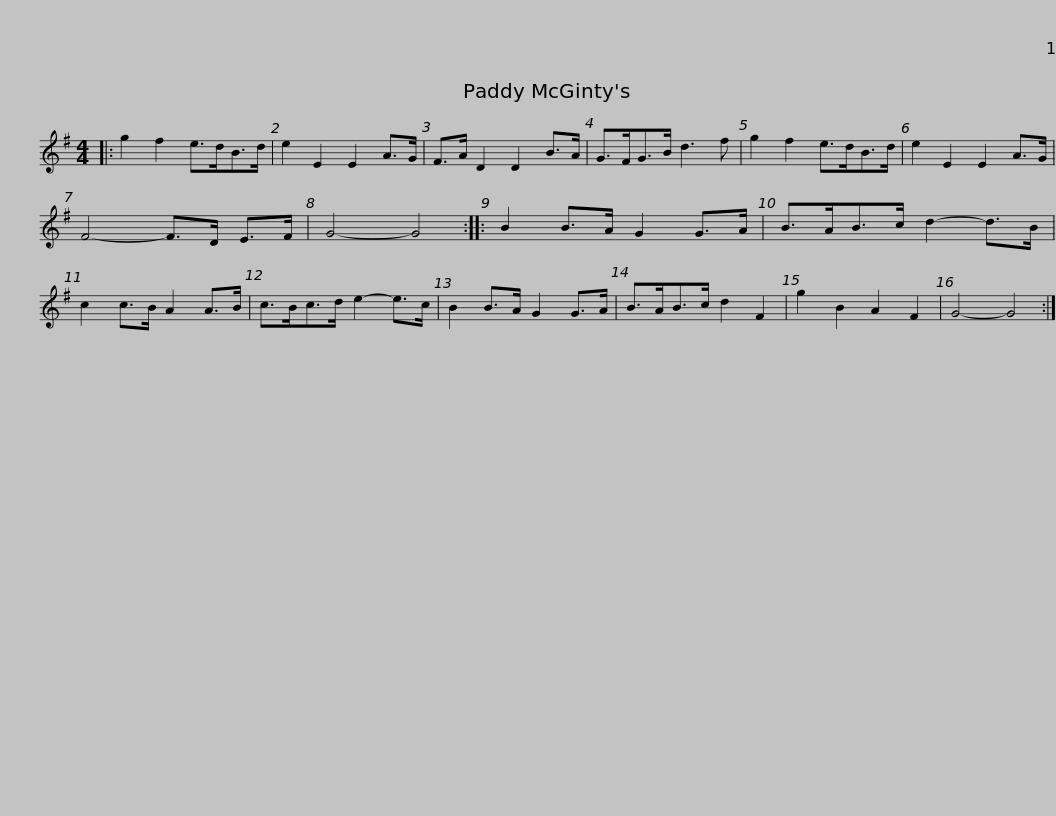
X:1
L:1/8
M:4/4
I:linebreak $
K:G
V:1 treble
V:1
|: g2 f2 e>dB>d | e2 E2 E2 A>G | F>A D2 D2 B>A | G>FG>B d3 f | g2 f2 e>dB>d | %5
 e2 E2 E2 A>G |$ F4- F>D E>F | G4- G4 :: B2 B>A G2 G>A | B>AB>c d2- d>B | %10
 c2 c>B A2 A>B | c>Bc>d e2- e>c |$ B2 B>A G2 G>A | B>AB>c d2 F2 | g2 B2 A2 F2 | %15
 G4- G4 :| %16
